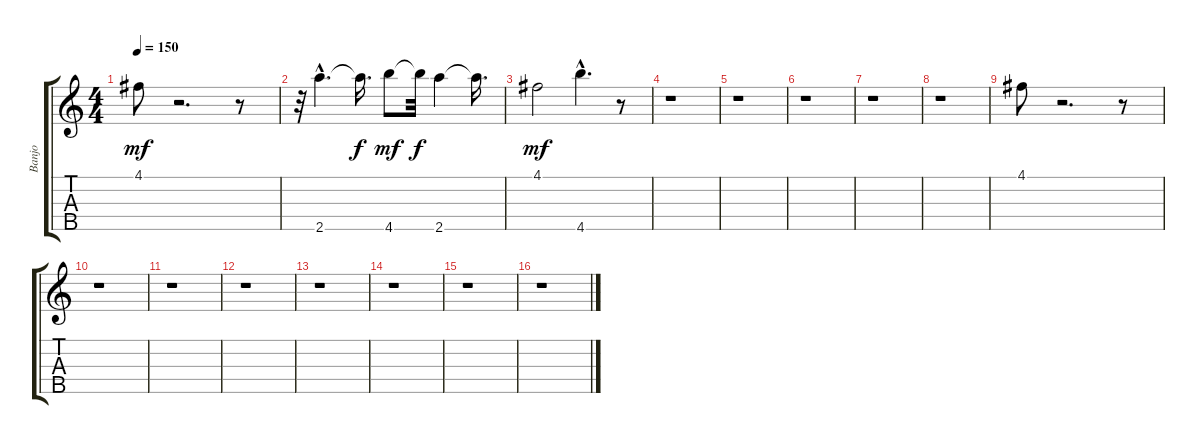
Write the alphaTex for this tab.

\track ("Banjo" "Banjo") {instrument banjo}
\staff {score tabs}
\tuning (D4 B3 G3 D3 G4) {hide}
\displaytranspose 12
\ts (4 4)
\tempo 150
\clef g2
\ks c
4.1.8{dy mf} r.2{d} r.8 |
r.32 2.5{hac}.4{d} 2.5{t}.16{d dy f} 4.5.8{dy mf} 4.5{t}.32{dy f} 2.5.4 2.5{t}.16{d} |
4.1.2{dy mf} 4.5{hac}.4{d} r.8 |
r.1 |
r.1 |
r.1 |
r.1 |
r.1 |
4.1.8 r.2{d} r.8 |
r.1 |
r.1 |
r.1 |
r.1 |
r.1 |
r.1 |
r.1
